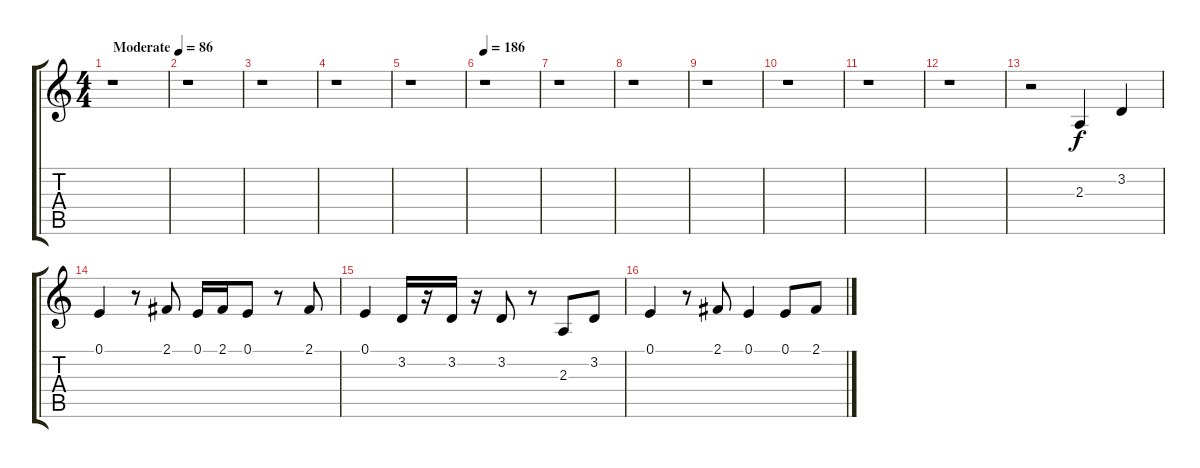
\track "" {instrument vibraphone}
\staff {score tabs}
\tuning (E4 B3 G3 D3 A2 E2) {hide}
\ts (4 4)
\tempo (86 "Moderate")
\clef g2
\ks c
r.1{dy f instrument vibraphone} |
r.1 |
r.1 |
r.1 |
r.1 |
\tempo 186
r.1 |
r.1 |
r.1 |
r.1 |
r.1 |
r.1 |
r.1 |
r.2 2.3.4 3.2.4 |
0.1.4 r.8 2.1.8 0.1.16 2.1.16 0.1.8 r.8 2.1.8 |
0.1.4 3.2.16 r.16 3.2.16 r.16 3.2.8 r.8 2.3.8 3.2.8 |
0.1.4 r.8 2.1.8 0.1.4 0.1.8 2.1.8
